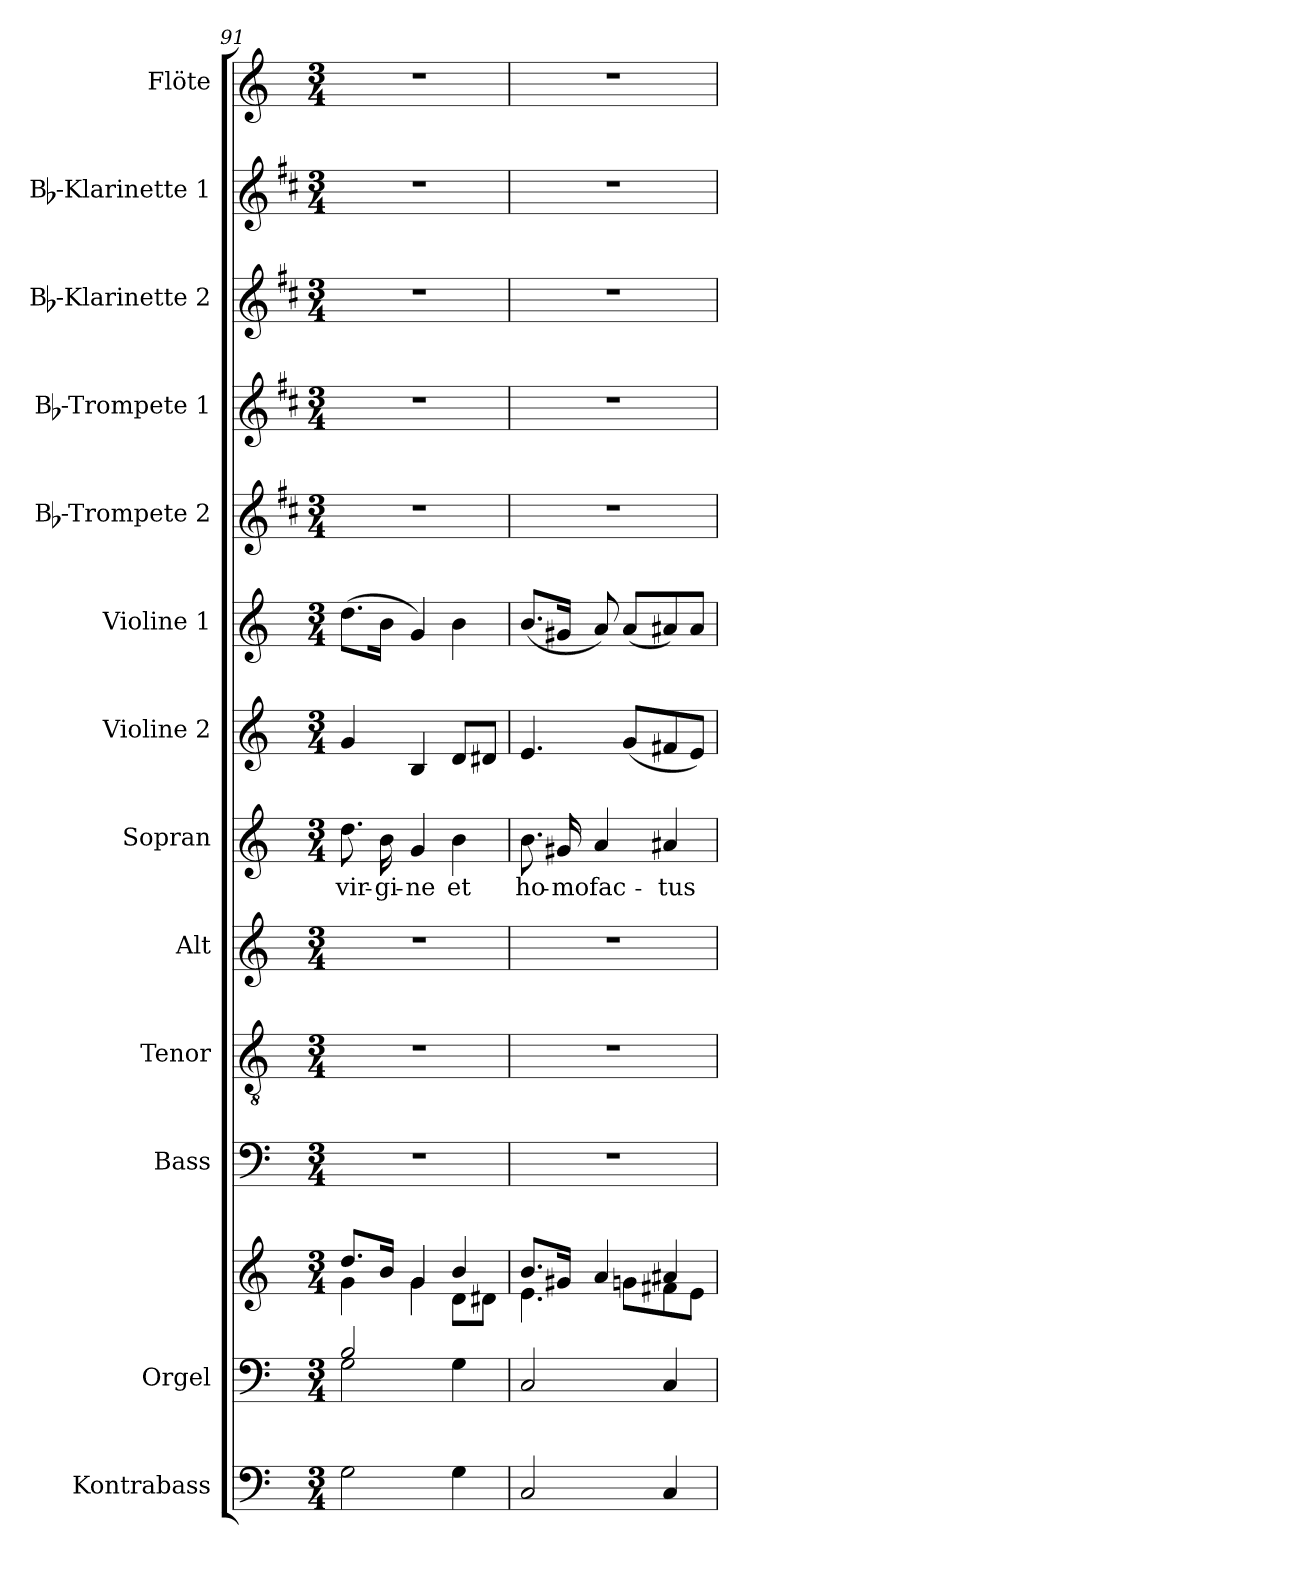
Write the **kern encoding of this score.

**kern	**kern	**kern	**kern	**kern	**kern	**kern	**text	**kern	**kern	**kern	**kern	**kern	**kern	**kern
*part13	*part12	*part12	*part11	*part10	*part9	*part8	*part8	*part7	*part6	*part5	*part4	*part3	*part2	*part1
*staff14	*staff13	*staff12	*staff11	*staff10	*staff9	*staff8	*staff8	*staff7	*staff6	*staff5	*staff4	*staff3	*staff2	*staff1
*I"Kontrabass	*I"Orgel	*	*I"Bass	*I"Tenor	*I"Alt	*I"Sopran	*	*I"Violine 2	*I"Violine 1	*I"Bb-Trompete 2	*I"Bb-Trompete 1	*I"Bb-Klarinette 2	*I"Bb-Klarinette 1	*I"Flöte
*I'Kb.	*I'Org.	*	*I'B.	*I'T.	*I'A.	*I'S.	*	*I'Vl. 2	*I'Vl. 1	*I'Bb Trp. 2	*I'Bb Trp. 1	*I'Bb Kl. 2	*I'Bb Kl. 1	*I'Fl.
!!LO:PB:g=z
*clefF4	*clefF4	*clefG2	*clefF4	*clefGv2	*clefG2	*clefG2	*	*clefG2	*clefG2	*clefG2	*clefG2	*clefG2	*clefG2	*clefG2
*ITrd7c12	*	*	*	*	*	*	*	*	*	*ITrd1c2	*ITrd1c2	*ITrd1c2	*ITrd1c2	*
*k[]	*k[]	*k[]	*k[]	*k[]	*k[]	*k[]	*	*k[]	*k[]	*k[]	*k[]	*k[]	*k[]	*k[]
*C:	*C:	*C:	*C:	*C:	*C:	*C:	*	*C:	*C:	*C:	*C:	*C:	*C:	*C:
*M3/4	*M3/4	*M3/4	*M3/4	*M3/4	*M3/4	*M3/4	*	*M3/4	*M3/4	*M3/4	*M3/4	*M3/4	*M3/4	*M3/4
=91	=91	=91	=91	=91	=91	=91	=91	=91	=91	=91	=91	=91	=91	=91
*	*^	*^	*	*	*	*	*	*	*	*	*	*	*	*
!	!	!	!	!	!	!	!	!	!LO:LY:b	!	!	!	!	!	!	!
2GG\	2B/	2G\	8.dd/L	4g\	2.r	2.r	2.r	8.dd\	vir-	4g/	(>8.dd\L	2.r	2.r	2.r	2.r	2.r
!	!	!	!	!	!	!	!	!	!LO:LY:b	!	!	!	!	!	!	!
.	.	.	16b/Jk	.	.	.	.	16b\	-gi-	.	16b\Jk	.	.	.	.	.
!	!	!	!	!	!	!	!	!	!LO:LY:b	!	!	!	!	!	!	!
.	.	.	4g/	4g\	.	.	.	4g/	-ne	4B/	4g/)	.	.	.	.	.
!	!	!	!	!	!	!	!	!	!LO:LY:b	!	!	!	!	!	!	!
4GG\	4ryy	4G\	4b/	8d\L	.	.	.	4b\	et	8d/L	4b\	.	.	.	.	.
.	.	.	.	8d#X\J	.	.	.	.	.	8d#X/J	.	.	.	.	.	.
*	*v	*v	*	*	*	*	*	*	*	*	*	*	*	*	*	*
=92	=92	=92	=92	=92	=92	=92	=92	=92	=92	=92	=92	=92	=92	=92	=92
!	!	!	!	!	!	!	!	!LO:LY:b	!	!	!	!	!	!	!
2CC/	2C/	8.b/L	4.e\	2.r	2.r	2.r	8.b\	ho-	4.e/	(<8.b/L	2.r	2.r	2.r	2.r	2.r
!	!	!	!	!	!	!	!	!LO:LY:b	!	!	!	!	!	!	!
.	.	16g#X/Jk	.	.	.	.	16g#X/	-mo	.	16g#X/Jk	.	.	.	.	.
!	!	!	!	!	!	!	!	!LO:LY:b	!	!	!	!	!	!	!
.	.	4a/	.	.	.	.	4a/	fac-	.	8a/)	.	.	.	.	.
.	.	.	8gn\L	.	.	.	.	.	(<8g/L	(<8a/L	.	.	.	.	.
!	!	!	!	!	!	!	!	!LO:LY:b	!	!	!	!	!	!	!
4CC/	4C/	4a#X/	8f#X\	.	.	.	4a#X/	-tus	8f#X/	8a#X/)	.	.	.	.	.
.	.	.	8e\J	.	.	.	.	.	8e/J)	8a#/J	.	.	.	.	.
*	*	*v	*v	*	*	*	*	*	*	*	*	*	*	*	*
=	=	=	=	=	=	=	=	=	=	=	=	=	=	=
*-	*-	*-	*-	*-	*-	*-	*-	*-	*-	*-	*-	*-	*-	*-
